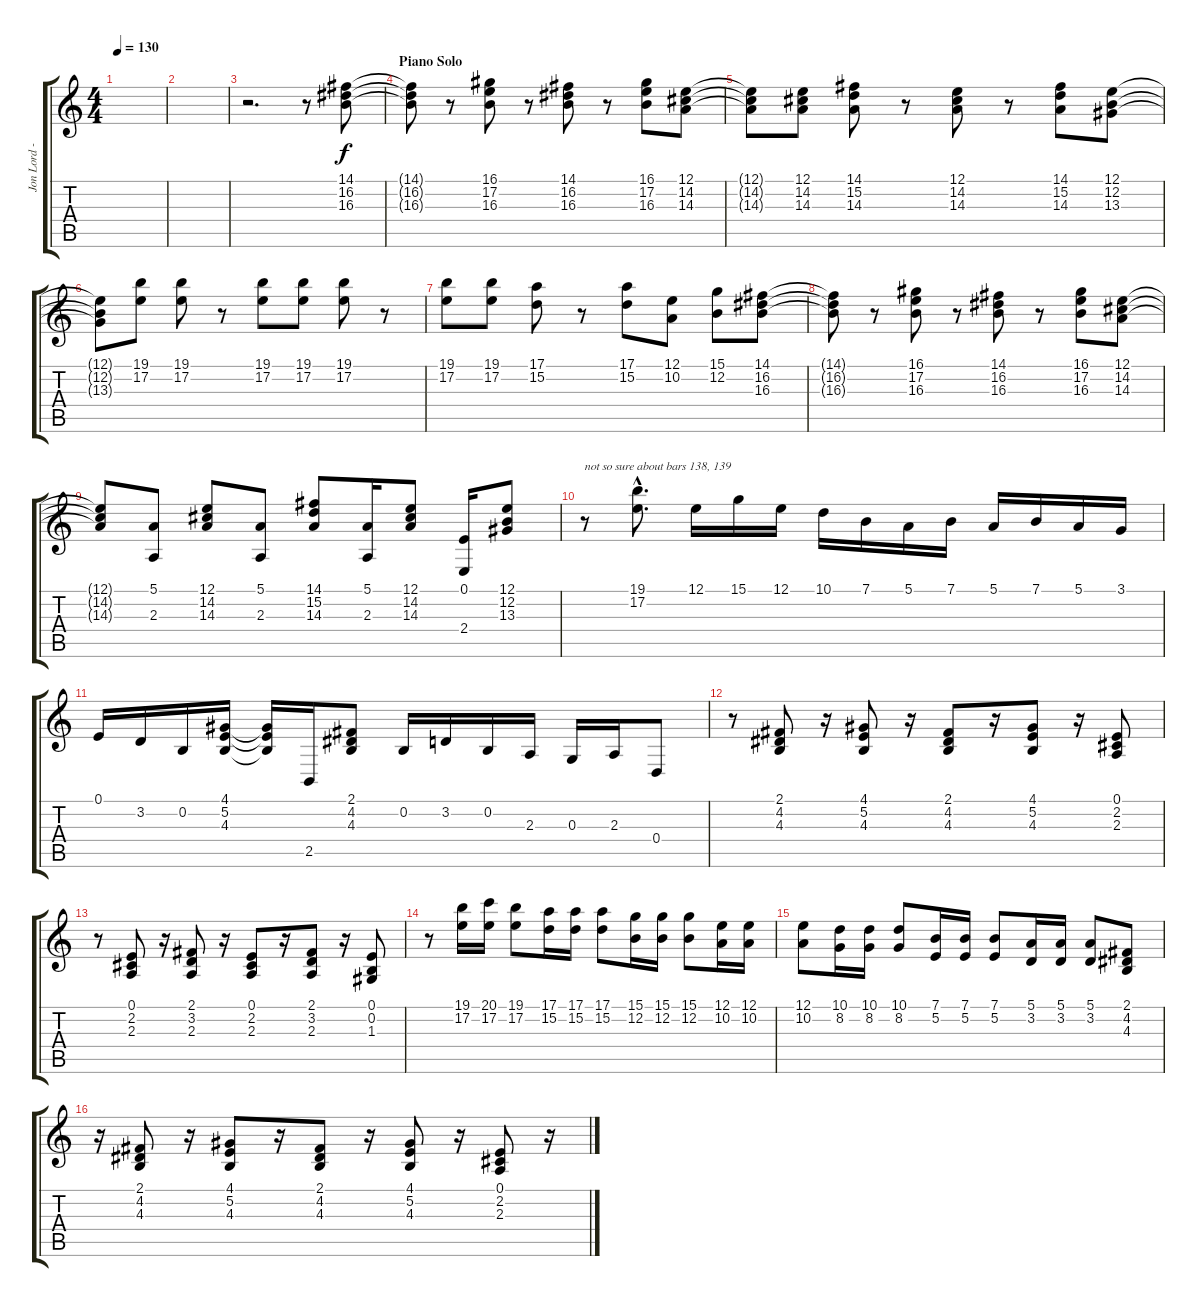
\track ("Jon Lord - Piano" "Jon Lord -") {instrument electricgrandpiano}
\staff {score tabs}
\tuning (E4 B3 G3 D3 A2 E2) {hide}
\ts (4 4)
\tempo 130
\clef g2
\ks c
|
|
r.2{d} r.8 (14.1 16.2 16.3).8 |
\section ("" "Piano Solo")
(14.1{t} 16.2{t} 16.3{t}).8 r.8 (16.1 17.2 16.3).8 r.8 (14.1 16.2 16.3).8 r.8 (16.1 17.2 16.3).8 (12.1 14.2 14.3).8 |
(12.1{t} 14.2{t} 14.3{t}).8 (12.1 14.2 14.3).8 (14.1 15.2 14.3).8 r.8 (12.1 14.2 14.3).8 r.8 (14.1 15.2 14.3).8 (12.1 12.2 13.3).8 |
(12.1{t} 12.2{t} 13.3{t}).8 (19.1 17.2).8 (19.1 17.2).8 r.8 (19.1 17.2).8 (19.1 17.2).8 (19.1 17.2).8 r.8 |
(19.1 17.2).8 (19.1 17.2).8 (17.1 15.2).8 r.8 (17.1 15.2).8 (12.1 10.2).8 (15.1 12.2).8 (14.1 16.2 16.3).8 |
(14.1{t} 16.2{t} 16.3{t}).8 r.8 (16.1 17.2 16.3).8 r.8 (14.1 16.2 16.3).8 r.8 (16.1 17.2 16.3).8 (12.1 14.2 14.3).8 |
(12.1{t} 14.2{t} 14.3{t}).8 (5.1 2.3).8 (12.1 14.2 14.3).8 (5.1 2.3).8 (14.1 15.2 14.3).8 (5.1 2.3).16 (12.1 14.2 14.3).8 (0.1 2.4).16 (12.1 12.2 13.3).8 |
r.8{txt "not so sure about bars 138, 139"} (19.1{hac} 17.2{hac}).8{d} 12.1.16 15.1.16 12.1.16 10.1.16 7.1.16 5.1.16 7.1.16 5.1.16 7.1.16 5.1.16 3.1.16 |
0.1.16 3.2.16 0.2.16 (4.1 5.2 4.3).16 (4.1{t} 5.2{t} 4.3{t}).16 2.5.16 (2.1 4.2 4.3).8 0.2.16 3.2.16 0.2.16 2.3.16 0.3.16 2.3.16 0.4.8 |
r.8 (2.1 4.2 4.3).8 r.16 (4.1 5.2 4.3).8 r.16 (2.1 4.2 4.3).8 r.16 (4.1 5.2 4.3).8 r.16 (0.1 2.2 2.3).8 |
r.8 (0.1 2.2 2.3).8 r.16 (2.1 3.2 2.3).8 r.16 (0.1 2.2 2.3).8 r.16 (2.1 3.2 2.3).8 r.16 (0.1 0.2 1.3).8 |
r.8 (19.1 17.2).16 (20.1 17.2).16 (19.1 17.2).8 (17.1 15.2).16 (17.1 15.2).16 (17.1 15.2).8 (15.1 12.2).16 (15.1 12.2).16 (15.1 12.2).8 (12.1 10.2).16 (12.1 10.2).16 |
(12.1 10.2).8 (10.1 8.2).16 (10.1 8.2).16 (10.1 8.2).8 (7.1 5.2).16 (7.1 5.2).16 (7.1 5.2).8 (5.1 3.2).16 (5.1 3.2).16 (5.1 3.2).8 (2.1 4.2 4.3).8 |
r.16 (2.1 4.2 4.3).8 r.16 (4.1 5.2 4.3).8 r.16 (2.1 4.2 4.3).8 r.16 (4.1 5.2 4.3).8 r.16 (0.1 2.2 2.3).8 r.16
